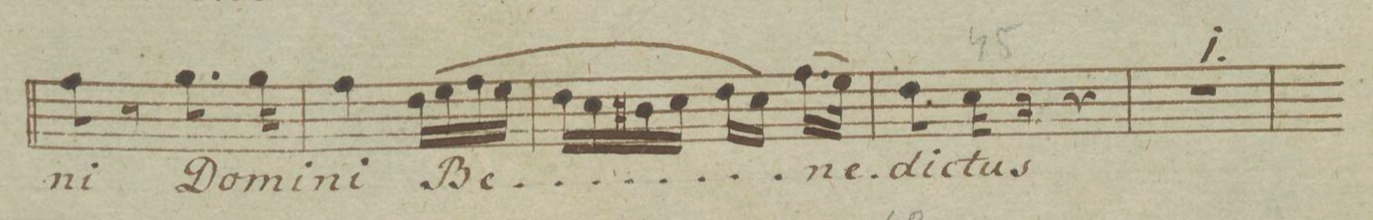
**kern	**text	**dynam
*I"Canto.	*	*
*clefC1	*	*
*k[f#]	*	*
*met(c)	*	*
*M2/4	*	*
8dd\	-ni	.
8r	.	.
8.ee\	Do-	.
16ee\	-mi-	.
=121	=121	=121
4dd\	-ni	.
(16b\LL	Be-	.
16cc\	.	.
16dd\	.	.
16cc\JJ	.	.
=122	=122	=122
16b\LL	.	.
16a\	.	.
16g#X\	.	.
16a\JJ	.	.
16b\LL	.	.
16a\JJ)	.	.
(16.dd\LL	-ne-	.
32cc\JJk)	.	.
=123	=123	=123
8b\L	-di-	.
16a\Jk	-ctus	.
16r	.	.
4r	.	.
=124	=124	=124
2r	.	.
=125	=125	=125
*-	*-	*-
